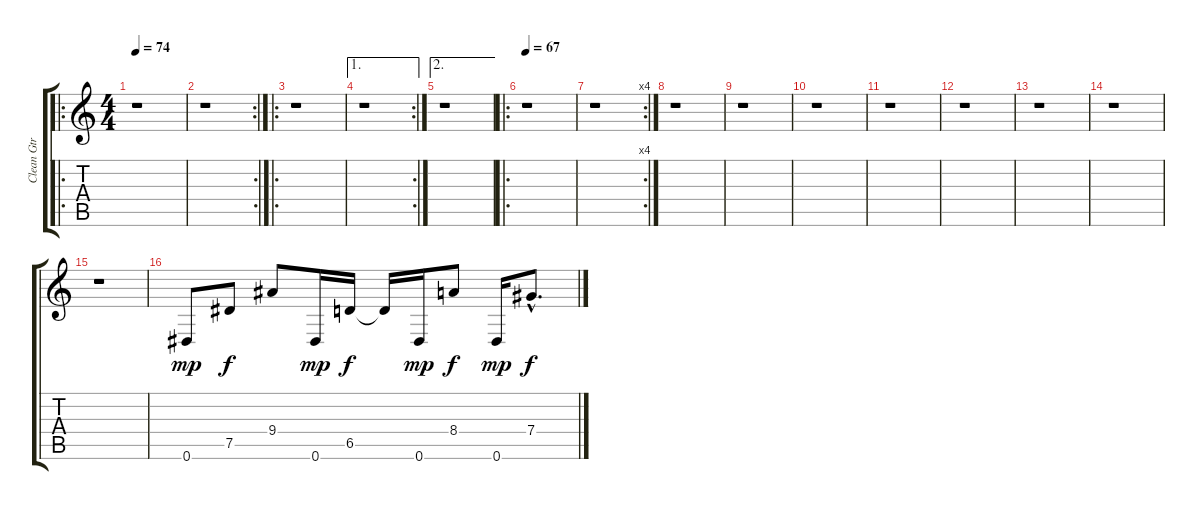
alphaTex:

\track ("Clean Gtr 1" "Clean Gtr ") {instrument electricguitarclean}
\staff {score tabs}
\tuning (Eb4 Bb3 Gb3 Db3 Ab2 Eb2) {hide}
\ro
\ts (4 4)
\tempo 74
\clef g2
\ks c
r.1{dy mp instrument electricguitarclean} |
\rc 2
r.1 |
\ro
r.1 |
\ae 1
\rc 2
r.1 |
\ae 2
r.1 |
\ro
\tempo 67
r.1 |
\rc 4
r.1 |
r.1 |
r.1 |
r.1 |
r.1 |
r.1 |
r.1 |
r.1 |
r.1 |
0.6.8 7.5.8{dy f} 9.4.8 0.6.16{dy mp} 6.5.16{dy f} 6.5{t}.16 0.6.16{dy mp} 8.4.8{dy f} 0.6.16{dy mp} 7.4{hac}.8{d dy f}
